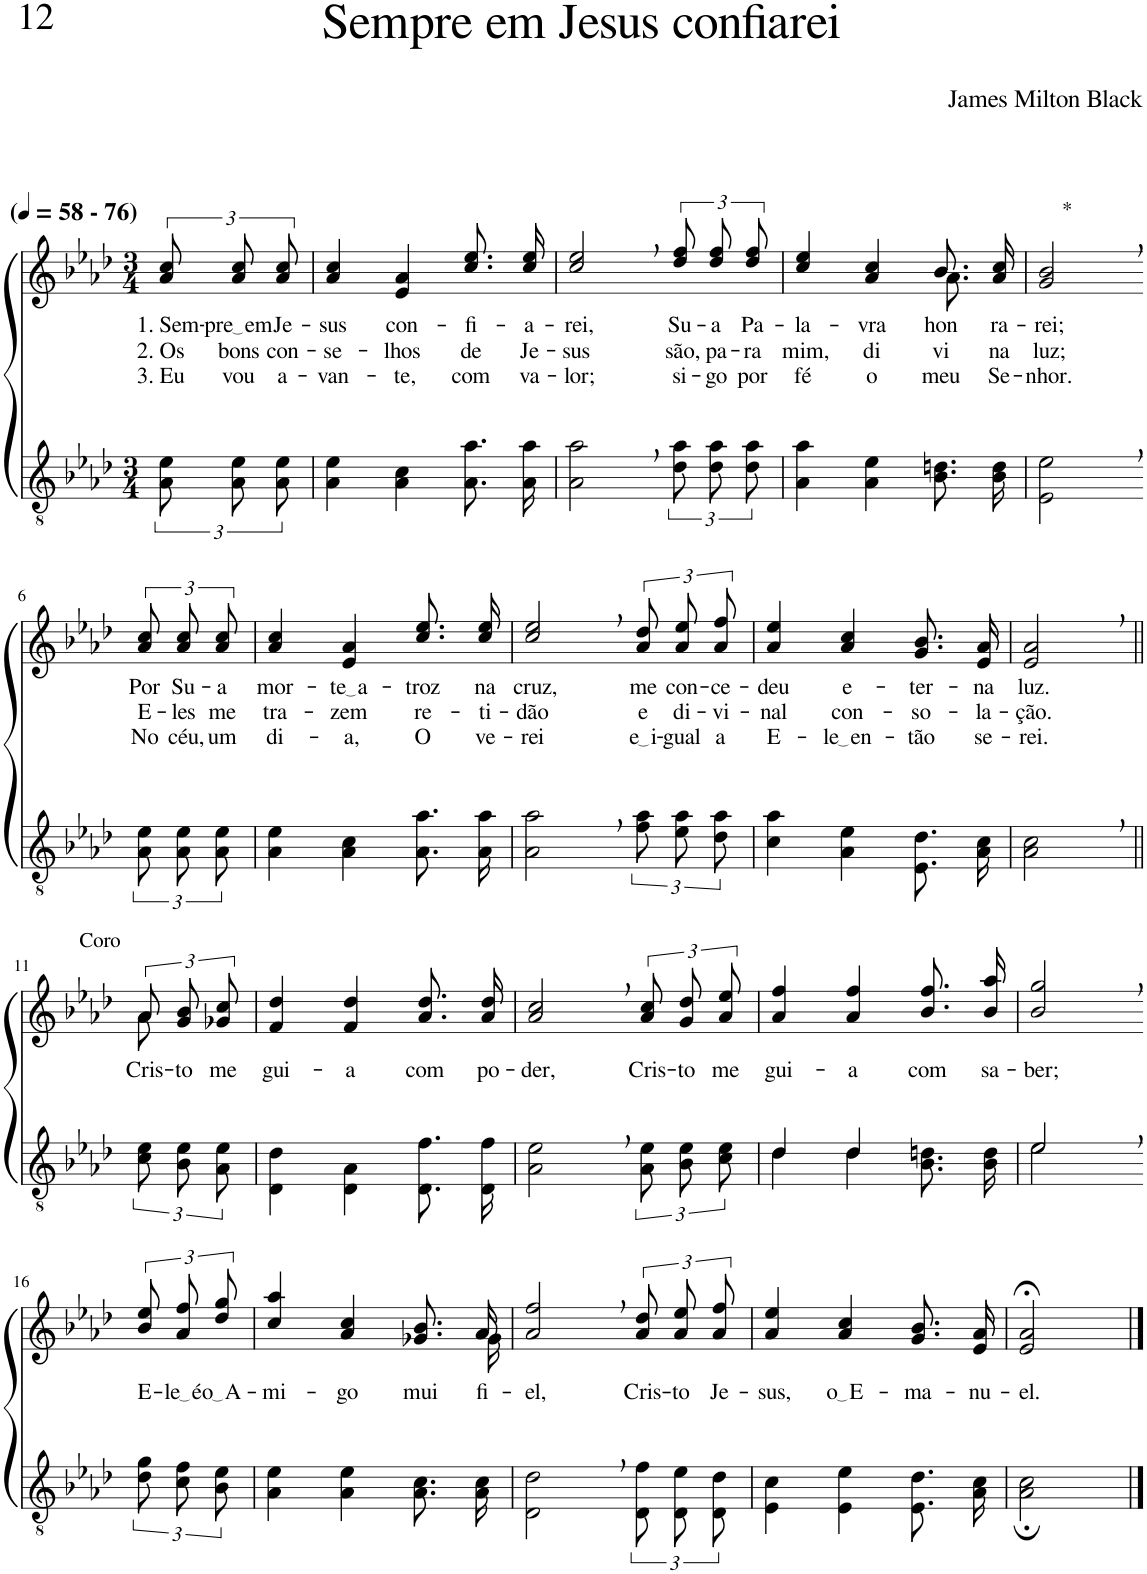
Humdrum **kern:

**kern	**kern	**text	**text	**text
*part2	*part1	*part1	*part1	*part1
*staff2	*staff1	*staff1	*staff1	*staff1
*I"Parte III e IV	*I"Parte I e II	*	*	*
*clefGv2	*clefG2	*	*	*
*Trd3c5	*Trd3c5	*	*	*
*k[b-e-a-d-]	*k[b-e-a-d-]	*	*	*
*M3/4	*M3/4	*	*	*
*MM58	*MM58	*	*	*
=1	=1	=1	=1	=1
!	!LO:TX:a:B:t=(	!	!	!
!	!LO:TX:a:B:t=- 76)	!	!	!
!	!	!LO:LY:b	!LO:LY:b	!LO:LY:b
12A-\ 12e-\L	12a-\ 12cc\L	1. Sem-	2. Os	3. Eu
!	!	!LO:LY:b	!LO:LY:b	!LO:LY:b
12A-\ 12e-\	12a-\ 12cc\	pre em	bons	vou
!	!	!LO:LY:b	!LO:LY:b	!LO:LY:b
12A-\ 12e-\J	12a-\ 12cc\J	Je-	con-	a-
=2	=2	=2	=2	=2
!	!	!LO:LY:b	!LO:LY:b	!LO:LY:b
4A-\ 4e-\	4a-/ 4cc/	-sus	-se-	-van-
!	!	!LO:LY:b	!LO:LY:b	!LO:LY:b
4A-\ 4c\	4e-/ 4a-/	con-	-lhos	-te,
!	!	!LO:LY:b	!LO:LY:b	!LO:LY:b
8.A-\ 8.a-\L	8.cc\ 8.ee-\L	-fi-	de	com
!	!	!LO:LY:b	!LO:LY:b	!LO:LY:b
16A-\ 16a-\Jk	16cc\ 16ee-\Jk	-a-	Je-	va-
=3	=3	=3	=3	=3
!	!	!LO:LY:b	!LO:LY:b	!LO:LY:b
2A-\, 2a-\,	2cc/, 2ee-/,	-rei,	-sus	-lor;
!	!	!LO:LY:b	!LO:LY:b	!LO:LY:b
12d-\ 12a-\L	12dd-\ 12ff\L	Su-	são,	si-
!	!	!LO:LY:b	!LO:LY:b	!LO:LY:b
12d-\ 12a-\	12dd-\ 12ff\	-a	pa-	-go
!	!	!LO:LY:b	!LO:LY:b	!LO:LY:b
12d-\ 12a-\J	12dd-\ 12ff\J	Pa-	-ra	por
=4	=4	=4	=4	=4
!	!	!LO:LY:b	!LO:LY:b	!LO:LY:b
*	*^	*	*	*
4A-\ 4a-\	4cc/ 4ee-/	2ryy	-la-	mim,	fé
!	!	!	!LO:LY:b	!LO:LY:b	!LO:LY:b
4A-\ 4e-\	4a-/ 4cc/	.	-vra	di-	o
!	!	!	!LO:LY:b	!LO:LY:b	!LO:LY:b
8.B-\ 8.dn\L	8.b-\L	8.a-\	hon-	-vi-	meu
!	!	!	!LO:LY:b	!LO:LY:b	!LO:LY:b
16B-\ 16d\Jk	16a-\ 16cc\Jk	16ryy	-ra-	-na	Se-
=5	=5	=5	=5	=5	=5
!	!LO:TX:a:t=*	!	!	!	!
!	!	!	!LO:LY:b	!LO:LY:b	!LO:LY:b
*	*v	*v	*	*	*
2E-\, 2e-\,	2g/, 2b-/,	-rei;	luz;	-nhor.
!!LO:LB:g=z
=6-	=6-	=6-	=6-	=6-
!	!	!LO:LY:b	!LO:LY:b	!LO:LY:b
12A-\ 12e-\L	12a-\ 12cc\L	Por	E-	No
!	!	!LO:LY:b	!LO:LY:b	!LO:LY:b
12A-\ 12e-\	12a-\ 12cc\	Su-	-les	céu,
!	!	!LO:LY:b	!LO:LY:b	!LO:LY:b
12A-\ 12e-\J	12a-\ 12cc\J	-a	me	um
=7	=7	=7	=7	=7
!	!	!LO:LY:b	!LO:LY:b	!LO:LY:b
4A-\ 4e-\	4a-/ 4cc/	mor-	tra-	di-
!	!	!LO:LY:b	!LO:LY:b	!LO:LY:b
4A-\ 4c\	4e-/ 4a-/	te a	-zem	-a,
!	!	!LO:LY:b	!LO:LY:b	!LO:LY:b
8.A-\ 8.a-\L	8.cc\ 8.ee-\L	-troz	re-	O
!	!	!LO:LY:b	!LO:LY:b	!LO:LY:b
16A-\ 16a-\Jk	16cc\ 16ee-\Jk	na	-ti-	ve-
=8	=8	=8	=8	=8
!	!	!LO:LY:b	!LO:LY:b	!LO:LY:b
2A-\, 2a-\,	2cc/, 2ee-/,	cruz,	-dão	-rei
!	!	!LO:LY:b	!LO:LY:b	!LO:LY:b
12f\ 12a-\L	12a-\ 12dd-\L	me	e	e i
!	!	!LO:LY:b	!LO:LY:b	!LO:LY:b
12e-\ 12a-\	12a-\ 12ee-\	con-	di-	-gual
!	!	!LO:LY:b	!LO:LY:b	!LO:LY:b
12d-\ 12a-\J	12a-\ 12ff\J	-ce-	-vi-	a
=9	=9	=9	=9	=9
!	!	!LO:LY:b	!LO:LY:b	!LO:LY:b
4c\ 4a-\	4a-/ 4ee-/	-deu	-nal	E-
!	!	!LO:LY:b	!LO:LY:b	!LO:LY:b
4A-\ 4e-\	4a-/ 4cc/	e-	con-	le en
!	!	!LO:LY:b	!LO:LY:b	!LO:LY:b
8.E-/ 8.d-/L	8.g/ 8.b-/L	-ter-	-so-	-tão
!	!	!LO:LY:b	!LO:LY:b	!LO:LY:b
16A-/ 16c/Jk	16e-/ 16a-/Jk	-na	-la-	se-
=10	=10	=10	=10	=10
!	!	!LO:LY:b	!LO:LY:b	!LO:LY:b
2A-\, 2c\,	2e-/, 2a-/,	luz.	-ção.	-rei.
!!LO:LB:g=z
=11||	=11||	=11||	=11||	=11||
!	!LO:TX:a:t=Coro	!	!	!
!	!	!LO:LY:b	!	!
*	*^	*	*	*
12c\ 12e-\L	12a-\L	8a-\	Cris-	.	.
!	!	!	!LO:LY:b	!	!
12B-\ 12e-\	12g\ 12b-\	.	-to	.	.
.	.	8ryy	.	.	.
!	!	!	!LO:LY:b	!	!
12A-\ 12e-\J	12g-X\ 12cc\J	.	me	.	.
*	*v	*v	*	*	*
=12	=12	=12	=12	=12
!	!	!LO:LY:b	!	!
4D-\ 4d-\	4f/ 4dd-/	gui-	.	.
!	!	!LO:LY:b	!	!
4D-\ 4A-\	4f/ 4dd-/	-a	.	.
!	!	!LO:LY:b	!	!
8.D-/ 8.f/L	8.a-\ 8.dd-\L	com	.	.
!	!	!LO:LY:b	!	!
16D-/ 16f/Jk	16a-\ 16dd-\Jk	po-	.	.
=13	=13	=13	=13	=13
!	!	!LO:LY:b	!	!
2A-\, 2e-\,	2a-/, 2cc/,	-der,	.	.
!	!	!LO:LY:b	!	!
12A-\ 12e-\L	12a-\ 12cc\L	Cris-	.	.
!	!	!LO:LY:b	!	!
12B-\ 12e-\	12g\ 12dd-\	-to	.	.
!	!	!LO:LY:b	!	!
12c\ 12e-\J	12a-\ 12ee-\J	me	.	.
=14	=14	=14	=14	=14
*^	*	*	*	*
!	!	!	!LO:LY:b	!	!
4d-/	4d-\	4a-/ 4ff/	gui-	.	.
!	!	!	!LO:LY:b	!	!
4d-/	4d-\	4a-/ 4ff/	-a	.	.
!	!	!	!LO:LY:b	!	!
4ryy	8.B-\ 8.dn\L	8.b-\ 8.ff\L	com	.	.
!	!	!	!LO:LY:b	!	!
.	16B-\ 16d\Jk	16b-\ 16aa-\Jk	sa-	.	.
=15	=15	=15	=15	=15	=15
!	!	!	!LO:LY:b	!	!
2e-,\	2e-/	2b-/, 2gg/,	-ber;	.	.
!!LO:LB:g=z
=16-	=16-	=16-	=16-	=16-	=16-
!	!	!	!LO:LY:b	!	!
*v	*v	*	*	*	*
12d-\ 12g\L	12b-\ 12ee-\L	E-	.	.
!	!	!LO:LY:b	!	!
12c\ 12f\	12a-\ 12ff\	le é	.	.
!	!	!LO:LY:b	!	!
12B-\ 12e-\J	12dd-\ 12gg\J	o A	.	.
=17	=17	=17	=17	=17
!	!	!LO:LY:b	!	!
*	*^	*	*	*
4A-\ 4e-\	4cc/ 4aa-/	8.ryy	-mi-	.	.
!	!	!	!LO:LY:b	!	!
*	*v	*v	*	*	*
4A-\ 4e-\	4a-/ 4cc/	-go	.	.
!	!	!LO:LY:b	!	!
8.A-\ 8.c\L	8.g-X/ 8.b-/L	mui	.	.
*	*^	*	*	*
!	!	!	!LO:LY:b	!	!
16A-\ 16c\Jk	16a-/Jk	16g-\	fi-	.	.
=18	=18	=18	=18	=18	=18
!	!	!	!LO:LY:b	!	!
*	*v	*v	*	*	*
2D-\, 2d-\,	2a-/, 2ff/,	-el,	.	.
!	!	!LO:LY:b	!	!
12D-/ 12f/L	12a-\ 12dd-\L	Cris-	.	.
!	!	!LO:LY:b	!	!
12D-/ 12e-/	12a-\ 12ee-\	-to	.	.
!	!	!LO:LY:b	!	!
12D-/ 12d-/J	12a-\ 12ff\J	Je-	.	.
=19	=19	=19	=19	=19
!	!	!LO:LY:b	!	!
4E-\ 4c\	4a-/ 4ee-/	-sus,	.	.
!	!	!LO:LY:b	!	!
4E-\ 4e-\	4a-/ 4cc/	o E	.	.
!	!	!LO:LY:b	!	!
8.E-/ 8.d-/L	8.g/ 8.b-/L	-ma-	.	.
!	!	!LO:LY:b	!	!
16A-/ 16c/Jk	16e-/ 16a-/Jk	-nu-	.	.
=20	=20	=20	=20	=20
!	!	!LO:LY:b	!	!
2A-\; 2c\;	2e-/;< 2a-/;<	-el.	.	.
==	==	==	==	==
*-	*-	*-	*-	*-
